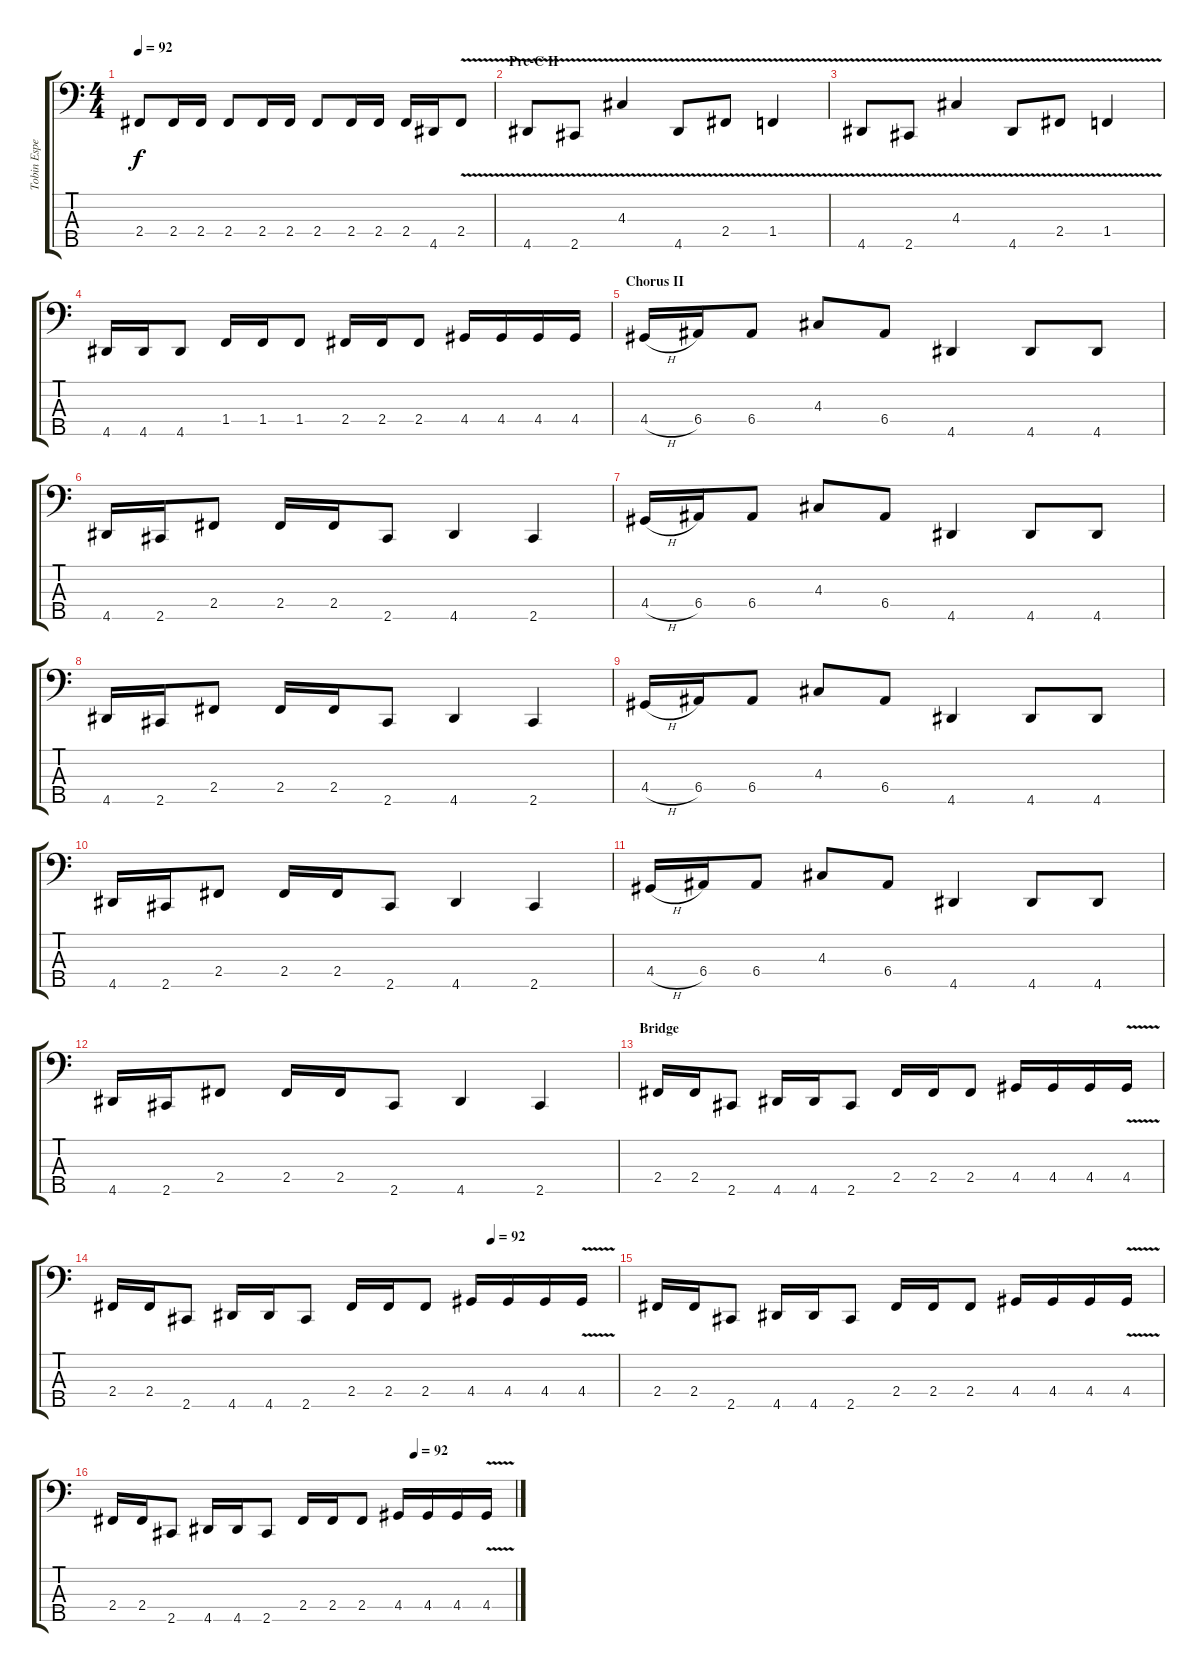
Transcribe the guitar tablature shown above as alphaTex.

\track ("Tobin Esperance - Bass" "Tobin Espe") {instrument electricbassfinger}
\staff {score tabs}
\tuning (G2 D2 A1 E1 B0) {hide}
\ts (4 4)
\tempo 92
\clef f4
\ks c
2.4.8{dy f} 2.4.16 2.4.16 2.4.8 2.4.16 2.4.16 2.4.8 2.4.16 2.4.16 2.4.16 4.5.16 2.4{v}.8 |
\section ("" "Pre-C II")
4.5{v}.8 2.5{v}.8 4.3{v}.4 4.5{v}.8 2.4{v}.8 1.4{v}.4 |
4.5{v}.8 2.5{v}.8 4.3{v}.4 4.5{v}.8 2.4{v}.8 1.4{v}.4 |
4.5.16 4.5.16 4.5.8 1.4.16 1.4.16 1.4.8 2.4.16 2.4.16 2.4.8 4.4.16 4.4.16 4.4.16 4.4.16 |
\section ("" "Chorus II")
4.4{h}.16 6.4.16 6.4.8 4.3.8 6.4.8 4.5.4 4.5.8 4.5.8 |
4.5.16 2.5.16 2.4.8 2.4.16 2.4.16 2.5.8 4.5.4 2.5.4 |
4.4{h}.16 6.4.16 6.4.8 4.3.8 6.4.8 4.5.4 4.5.8 4.5.8 |
4.5.16 2.5.16 2.4.8 2.4.16 2.4.16 2.5.8 4.5.4 2.5.4 |
4.4{h}.16 6.4.16 6.4.8 4.3.8 6.4.8 4.5.4 4.5.8 4.5.8 |
4.5.16 2.5.16 2.4.8 2.4.16 2.4.16 2.5.8 4.5.4 2.5.4 |
4.4{h}.16 6.4.16 6.4.8 4.3.8 6.4.8 4.5.4 4.5.8 4.5.8 |
4.5.16 2.5.16 2.4.8 2.4.16 2.4.16 2.5.8 4.5.4 2.5.4 |
\section ("" "Bridge")
2.4.16 2.4.16 2.5.8 4.5.16 4.5.16 2.5.8 2.4.16 2.4.16 2.4.8 4.4.16 4.4.16 4.4.16 4.4{v}.16 |
\tempo (92 0.75)
2.4.16 2.4.16 2.5.8 4.5.16 4.5.16 2.5.8 2.4.16 2.4.16 2.4.8 4.4.16 4.4.16 4.4.16 4.4{v}.16 |
2.4.16 2.4.16 2.5.8 4.5.16 4.5.16 2.5.8 2.4.16 2.4.16 2.4.8 4.4.16 4.4.16 4.4.16 4.4{v}.16 |
\tempo (92 0.75)
2.4.16 2.4.16 2.5.8 4.5.16 4.5.16 2.5.8 2.4.16 2.4.16 2.4.8 4.4.16 4.4.16 4.4.16 4.4{v}.16
